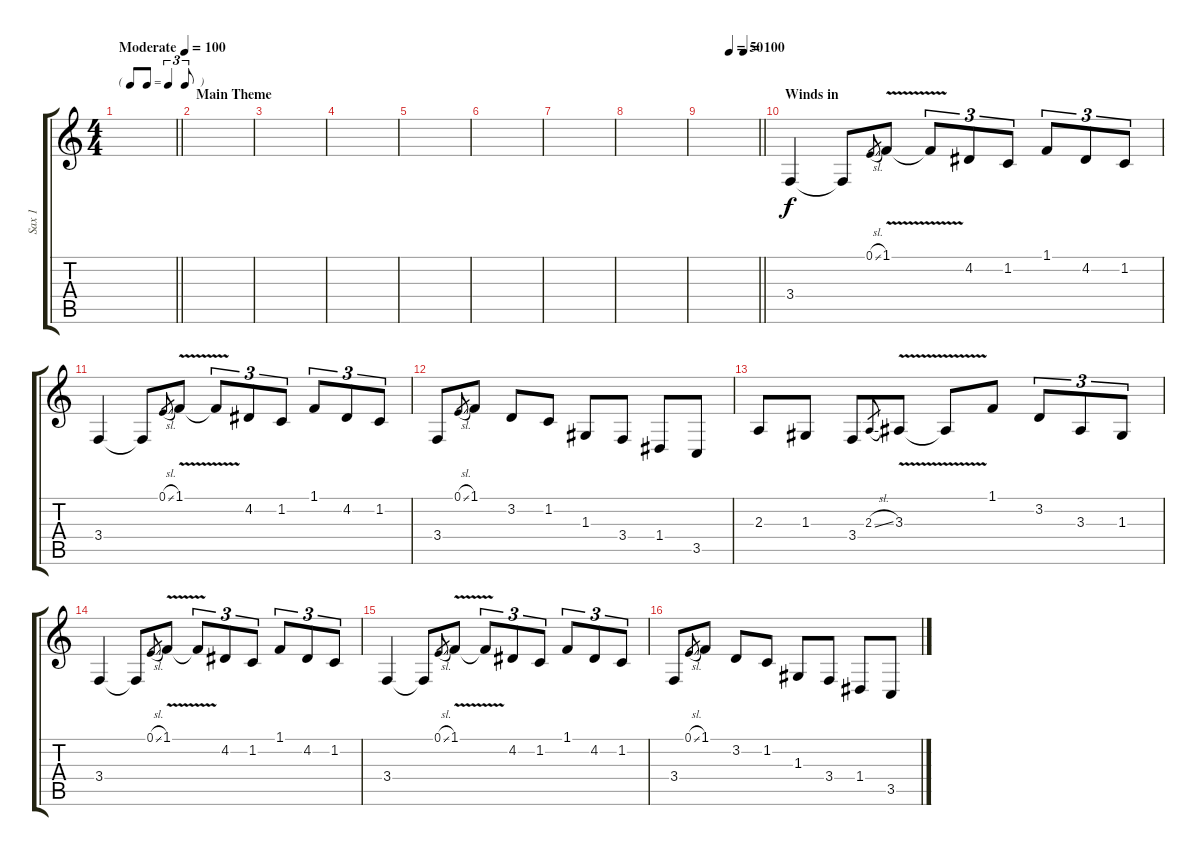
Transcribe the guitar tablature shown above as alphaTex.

\track ("Sax 1" "Sax 1") {instrument altosax}
\staff {score tabs}
\tuning (E4 B3 G3 D3 A2 E2) {hide}
\ts (4 4)
\tf triplet8th
\tempo (100 "Moderate")
\clef g2
\barLineRight lightlight
\ks c
|
\section ("" "Main Theme")
|
|
|
|
|
|
|
\tempo (50 0.5)
\tempo (100 0.75)
\barLineRight lightlight
|
\section ("" "Winds in")
3.4.4 3.4{t}.8 0.1{sl}.8{gr} 1.1{v}.8 1.1{t}.8{tu (3 2)} 4.2.8{tu (3 2)} 1.2.8{tu (3 2)} 1.1.8{tu (3 2)} 4.2.8{tu (3 2)} 1.2.8{tu (3 2)} |
3.4.4 3.4{t}.8 0.1{sl}.8{gr} 1.1{v}.8 1.1{t}.8{tu (3 2)} 4.2.8{tu (3 2)} 1.2.8{tu (3 2)} 1.1.8{tu (3 2)} 4.2.8{tu (3 2)} 1.2.8{tu (3 2)} |
3.4.8 0.1{sl}.8{gr} 1.1.8 3.2.8 1.2.8 1.3.8 3.4.8 1.4.8 3.5.8 |
2.3.8 1.3.8 3.4.8 2.3{sl}.8{gr} 3.3{v}.8 3.3{t}.8 1.1.8 3.2.8{tu (3 2)} 3.3.8{tu (3 2)} 1.3.8{tu (3 2)} |
3.4.4 3.4{t}.8 0.1{sl}.8{gr} 1.1{v}.8 1.1{t}.8{tu (3 2)} 4.2.8{tu (3 2)} 1.2.8{tu (3 2)} 1.1.8{tu (3 2)} 4.2.8{tu (3 2)} 1.2.8{tu (3 2)} |
3.4.4 3.4{t}.8 0.1{sl}.8{gr} 1.1{v}.8 1.1{t}.8{tu (3 2)} 4.2.8{tu (3 2)} 1.2.8{tu (3 2)} 1.1.8{tu (3 2)} 4.2.8{tu (3 2)} 1.2.8{tu (3 2)} |
3.4.8 0.1{sl}.8{gr} 1.1.8 3.2.8 1.2.8 1.3.8 3.4.8 1.4.8 3.5.8
